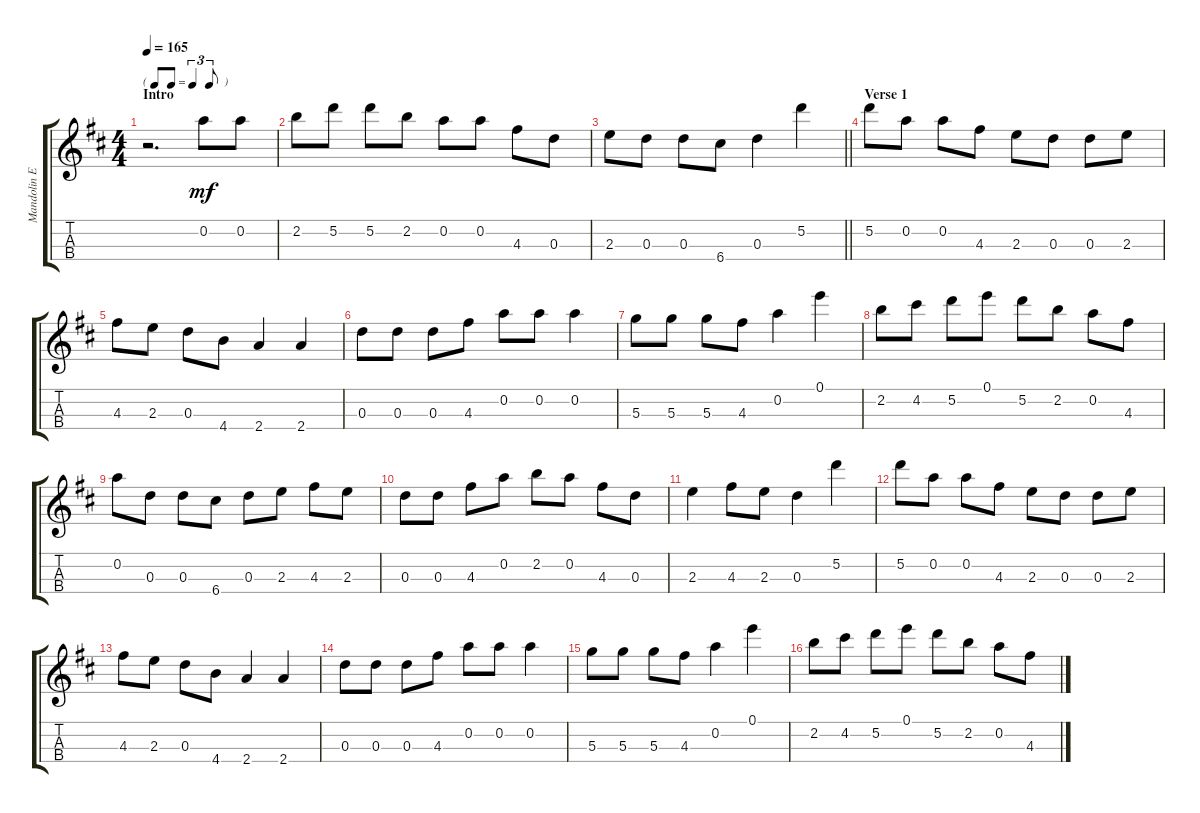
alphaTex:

\track ("Mandolin Effect" "Mandolin E") {instrument banjo}
\staff {score tabs}
\tuning (E5 A4 D4 G3) {hide}
\displaytranspose 12
\ts (4 4)
\tf triplet8th
\section ("" "Intro")
\tempo 165
\clef g2
\ks d
r.2{d dy mf instrument banjo} 0.2.8 0.2.8 |
2.2.8 5.2.8 5.2.8 2.2.8 0.2.8 0.2.8 4.3.8 0.3.8 |
\barLineRight lightlight
2.3.8 0.3.8 0.3.8 6.4.8 0.3.4 5.2.4 |
\section ("" "Verse 1")
5.2.8 0.2.8 0.2.8 4.3.8 2.3.8 0.3.8 0.3.8 2.3.8 |
4.3.8 2.3.8 0.3.8 4.4.8 2.4.4 2.4.4 |
0.3.8 0.3.8 0.3.8 4.3.8 0.2.8 0.2.8 0.2.4 |
5.3.8 5.3.8 5.3.8 4.3.8 0.2.4 0.1.4 |
2.2.8 4.2.8 5.2.8 0.1.8 5.2.8 2.2.8 0.2.8 4.3.8 |
0.2.8 0.3.8 0.3.8 6.4.8 0.3.8 2.3.8 4.3.8 2.3.8 |
0.3.8 0.3.8 4.3.8 0.2.8 2.2.8 0.2.8 4.3.8 0.3.8 |
2.3.4 4.3.8 2.3.8 0.3.4 5.2.4 |
5.2.8 0.2.8 0.2.8 4.3.8 2.3.8 0.3.8 0.3.8 2.3.8 |
4.3.8 2.3.8 0.3.8 4.4.8 2.4.4 2.4.4 |
0.3.8 0.3.8 0.3.8 4.3.8 0.2.8 0.2.8 0.2.4 |
5.3.8 5.3.8 5.3.8 4.3.8 0.2.4 0.1.4 |
2.2.8 4.2.8 5.2.8 0.1.8 5.2.8 2.2.8 0.2.8 4.3.8
